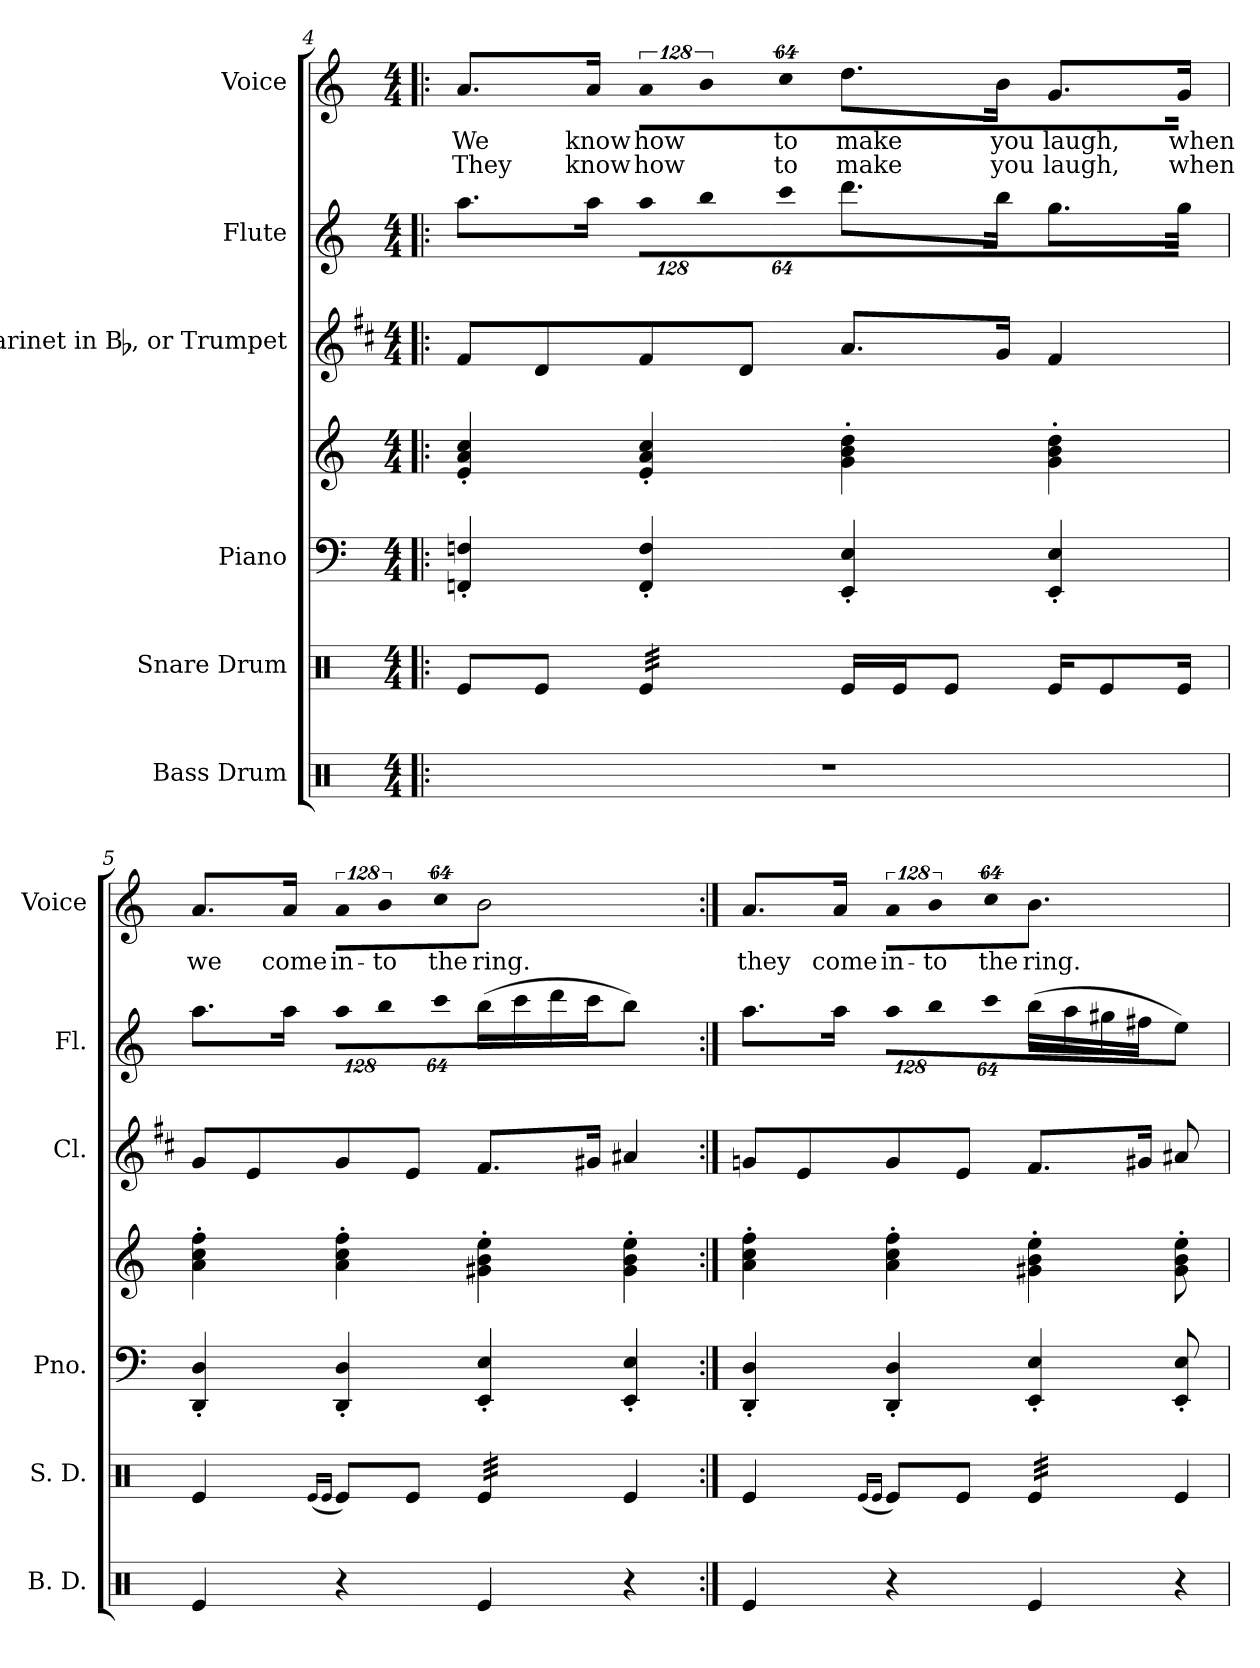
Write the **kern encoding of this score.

**kern	**kern	**kern	**kern	**kern	**kern	**kern	**text	**text
*part6	*part5	*part4	*part4	*part3	*part2	*part1	*part1	*part1
*staff7	*staff6	*staff5	*staff4	*staff3	*staff2	*staff1	*staff1	*staff1
*I"Bass Drum	*I"Snare Drum	*I"Piano	*	*I"Clarinet in Bb, or Trumpet	*I"Flute	*I"Voice	*	*
*I'B. D.	*I'S. D.	*I'Pno.	*	*I'Cl.	*I'Fl.	*I'Voice	*	*
!!LO:LB:g=z
*clefX	*clefX	*clefF4	*clefG2	*clefG2	*clefG2	*clefG2	*	*
*	*	*	*	*ITrd1c2	*	*	*	*
*k[]	*k[]	*k[]	*k[]	*k[]	*k[]	*k[]	*	*
*C:	*C:	*C:	*C:	*C:	*C:	*C:	*	*
*M4/4	*M4/4	*M4/4	*M4/4	*M4/4	*M4/4	*M4/4	*	*
=4!|:	=4!|:	=4!|:	=4!|:	=4!|:	=4!|:	=4!|:	=4!|:	=4!|:
!	!	!	!	!	!	!	!LO:LY:b:color=#000000	!LO:LY:b:color=#000000
1r	8Rei/L	4FFni/' 4Fni'	4ei/' 4ai' 4cci'	8ei/L	8.aai\L	8.ai/L	We	They
.	8Rei/J	.	.	8ci/	.	.	.	.
!	!	!	!	!	!	!	!LO:LY:b:color=#000000	!LO:LY:b:color=#000000
.	.	.	.	.	16aai\Jk	16ai/Jk	know	know
*	*	*	*	*	*Xbrackettup	*	*	*
!	!	!	!	!	!LO:N:vis=8	!LO:N:vis=8	!	!
!	!	!	!	!	!	!	!LO:LY:b:color=#000000	!LO:LY:b:color=#000000
*	*tremolo	*	*	*	*	*	*	*
.	32Rei/LLL	4FFi/' 4Fi'	4ei/' 4ai' 4cci'	8ei/	1024%85aai\L	1024%85ai\L	how	how
.	32Rei/	.	.	.	.	.	.	.
.	32Rei/	.	.	.	.	.	.	.
!	!	!	!	!	!LO:N:vis=8	!LO:N:vis=8	!	!
.	.	.	.	.	1024%85bbi\	1024%85bi\	.	.
.	32Rei/	.	.	.	.	.	.	.
.	32Rei/	.	.	8ci/J	.	.	.	.
.	32Rei/	.	.	.	.	.	.	.
!	!	!	!	!	!LO:N:vis=8	!LO:N:vis=8	!	!
!	!	!	!	!	!	!	!LO:LY:b:color=#000000	!LO:LY:b:color=#000000
.	.	.	.	.	512%43ccci\J	512%43cci\J	to	to
.	32Rei/	.	.	.	.	.	.	.
.	32Rei/JJJ	.	.	.	.	.	.	.
*	*Xtremolo	*	*	*	*	*	*	*
!	!	!	!	!	!	!	!LO:LY:b:color=#000000	!LO:LY:b:color=#000000
.	16Rei/LL	4EEi/' 4Ei'	4gi\' 4bi' 4ddi'	8.gi/L	8.dddi\L	8.ddi\L	make	make
.	16Rei/J	.	.	.	.	.	.	.
.	8Rei/J	.	.	.	.	.	.	.
!	!	!	!	!	!	!	!LO:LY:b:color=#000000	!LO:LY:b:color=#000000
.	.	.	.	16fi/Jk	16bbi\Jk	16bi\Jk	you	you
!	!	!	!	!	!	!	!LO:LY:b:color=#000000	!LO:LY:b:color=#000000
.	16Rei/KL	4EEi/' 4Ei'	4gi\' 4bi' 4ddi'	4ei/	8.ggi\L	8.gi/L	laugh,	laugh,
.	8Rei/	.	.	.	.	.	.	.
!	!	!	!	!	!	!	!LO:LY:b:color=#000000	!LO:LY:b:color=#000000
.	16Rei/Jk	.	.	.	16ggi\Jk	16gi/Jk	when	when
=5	=5	=5	=5	=5	=5	=5	=5	=5
!	!	!	!	!	!	!	!LO:LY:b:color=#000000	!
4Rei/	4Rei/	4DDi/' 4Di'	4ai\' 4cci' 4ffi'	8fi/L	8.aai\L	8.ai/L	we	.
.	.	.	.	8di/	.	.	.	.
!	!	!	!	!	!	!	!LO:LY:b:color=#000000	!
.	.	.	.	.	16aai\Jk	16ai/Jk	come	.
.	(16qRei/LL	.	.	.	.	.	.	.
.	16qRei/JJ	.	.	.	.	.	.	.
!	!	!	!	!	!LO:N:vis=8	!LO:N:vis=8	!	!
!	!	!	!	!	!	!	!LO:LY:b:color=#000000	!
4r	8Rei/L)	4DDi/' 4Di'	4ai\' 4cci' 4ffi'	8fi/	1024%85aai\L	1024%85ai\L	in-	.
!	!	!	!	!	!LO:N:vis=8	!LO:N:vis=8	!	!
!	!	!	!	!	!	!	!LO:LY:b:color=#000000	!
.	.	.	.	.	1024%85bbi\	1024%85bi\	-to	.
.	8Rei/J	.	.	8di/J	.	.	.	.
!	!	!	!	!	!LO:N:vis=8	!LO:N:vis=8	!	!
!	!	!	!	!	!	!	!LO:LY:b:color=#000000	!
.	.	.	.	.	512%43ccci\J	512%43cci\J	the	.
!	!	!	!	!	!	!	!LO:LY:b:color=#000000	!
*	*tremolo	*	*	*	*	*	*	*
4Rei/	32Rei/LLL	4EEi/' 4Ei'	4g#Xi\' 4bi' 4eei'	8.ei/L	(16bbi\LL	2bi\	ring.	.
.	32Rei/	.	.	.	.	.	.	.
.	32Rei/	.	.	.	16ccci\	.	.	.
.	32Rei/	.	.	.	.	.	.	.
.	32Rei/	.	.	.	16dddi\	.	.	.
.	32Rei/	.	.	.	.	.	.	.
.	32Rei/	.	.	16f#Xi/Jk	16ccci\JJ	.	.	.
.	32Rei/JJJ	.	.	.	.	.	.	.
*	*Xtremolo	*	*	*	*	*	*	*
4r	4Rei/	4EEi/' 4Ei'	4g#i\' 4bi' 4eei'	4g#Xi/	4bbi\)	.	.	.
=6:|!	=6:|!	=6:|!	=6:|!	=6:|!	=6:|!	=6:|!	=6:|!	=6:|!
!	!	!	!	!	!	!	!LO:LY:b:color=#000000	!
4Rei/	4Rei/	4DDi/' 4Di'	4ai\' 4cci' 4ffi'	8fni/L	8.aai\L	8.ai/L	they	.
.	.	.	.	8di/	.	.	.	.
!	!	!	!	!	!	!	!LO:LY:b:color=#000000	!
.	.	.	.	.	16aai\Jk	16ai/Jk	come	.
.	(16qRei/LL	.	.	.	.	.	.	.
.	16qRei/JJ	.	.	.	.	.	.	.
!	!	!	!	!	!LO:N:vis=8	!LO:N:vis=8	!	!
!	!	!	!	!	!	!	!LO:LY:b:color=#000000	!
4r	8Rei/L)	4DDi/' 4Di'	4ai\' 4cci' 4ffi'	8fi/	1024%85aai\L	1024%85ai\L	in-	.
!	!	!	!	!	!LO:N:vis=8	!LO:N:vis=8	!	!
!	!	!	!	!	!	!	!LO:LY:b:color=#000000	!
.	.	.	.	.	1024%85bbi\	1024%85bi\	-to	.
.	8Rei/J	.	.	8di/J	.	.	.	.
!	!	!	!	!	!LO:N:vis=8	!LO:N:vis=8	!	!
!	!	!	!	!	!	!	!LO:LY:b:color=#000000	!
.	.	.	.	.	512%43ccci\J	512%43cci\J	the	.
!	!	!	!	!	!	!	!LO:LY:b:color=#000000	!
*	*tremolo	*	*	*	*	*	*	*
4Rei/	32Rei/LLL	4EEi/' 4Ei'	4g#Xi\' 4bi' 4eei'	8.ei/L	(16bbi\LL	4.bi\	ring.	.
.	32Rei/	.	.	.	.	.	.	.
.	32Rei/	.	.	.	16aai\	.	.	.
.	32Rei/	.	.	.	.	.	.	.
.	32Rei/	.	.	.	16gg#Xi\	.	.	.
.	32Rei/	.	.	.	.	.	.	.
.	32Rei/	.	.	16f#Xi/Jk	16ff#Xi\JJ	.	.	.
.	32Rei/JJJ	.	.	.	.	.	.	.
*	*Xtremolo	*	*	*	*	*	*	*
!LO:N:vis=4	!LO:N:vis=4	!	!	!	!	!	!	!
8r	8Rei/	8EEi/' 8Ei'	8g#i\' 8bi' 8eei'	8g#Xi/L	8eei\L)	.	.	.
=	=	=	=	=	=	=	=	=
*-	*-	*-	*-	*-	*-	*-	*-	*-
